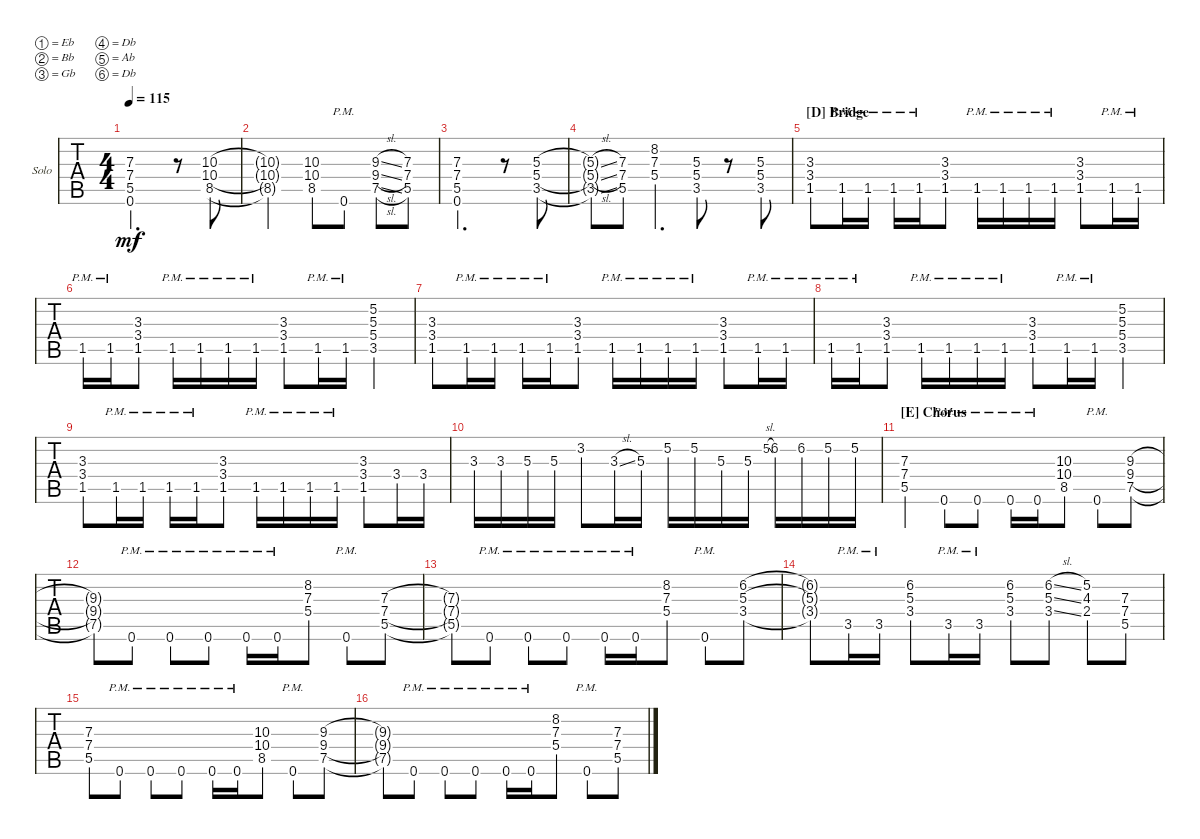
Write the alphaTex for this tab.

\defaultSystemsLayout 4
\bracketExtendMode groupsimilarinstruments
\firstSystemTrackNameOrientation horizontal
\otherSystemsTrackNameOrientation horizontal
\track ("Jake E. Lee (Solo)" "Solo") {instrument distortionguitar}
\staff {tabs}
\tuning (Eb4 Bb3 Gb3 Db3 Ab2 Db2)
\ts (4 4)
\tempo 115
\clef g2
\ks f
(0.6 5.5 7.4 7.3).2{d dy mf} r.8 (10.3 10.4 8.5).8 |
(8.5{t} 10.4{t} 10.3{t}).2 (10.3 10.4 8.5).8 0.6{pm}.8 (7.5{sl} 9.4{sl} 9.3{sl}).8 (7.3 7.4 5.5).8 |
(0.6 5.5 7.4 7.3).2{d} r.8 (3.5 5.4 5.3).8 |
(5.3{sl t} 5.4{sl t} 3.5{sl t}).8 (5.5 7.4 7.3).8 (8.2 7.3 5.4).4{d} (3.5 5.4 5.3).8 r.8 (3.5 5.4 5.3).8 |
\section ("D" "Bridge")
(1.5 3.4 3.3).8 1.5{pm}.16 1.5{pm}.16 1.5{pm}.16 1.5{pm}.16 (1.5 3.4 3.3).8 1.5{pm}.16 1.5{pm}.16 1.5{pm}.16 1.5{pm}.16 (1.5 3.4 3.3).8 1.5{pm}.16 1.5{pm}.16 |
1.5{pm}.16 1.5{pm}.16 (1.5 3.4 3.3).8 1.5{pm}.16 1.5{pm}.16 1.5{pm}.16 1.5{pm}.16 (1.5 3.4 3.3).8 1.5{pm}.16 1.5{pm}.16 (3.5 5.4 5.3 5.2).4 |
(1.5 3.4 3.3).8 1.5{pm}.16 1.5{pm}.16 1.5{pm}.16 1.5{pm}.16 (1.5 3.4 3.3).8 1.5{pm}.16 1.5{pm}.16 1.5{pm}.16 1.5{pm}.16 (1.5 3.4 3.3).8 1.5{pm}.16 1.5{pm}.16 |
1.5{pm}.16 1.5{pm}.16 (1.5 3.4 3.3).8 1.5{pm}.16 1.5{pm}.16 1.5{pm}.16 1.5{pm}.16 (1.5 3.4 3.3).8 1.5{pm}.16 1.5{pm}.16 (3.5 5.4 5.3 5.2).4 |
(1.5 3.4 3.3).8 1.5{pm}.16 1.5{pm}.16 1.5{pm}.16 1.5{pm}.16 (1.5 3.4 3.3).8 1.5{pm}.16 1.5{pm}.16 1.5{pm}.16 1.5{pm}.16 (1.5 3.4 3.3).8 3.4.16 3.4.16 |
3.3.16 3.3.16 5.3.16 5.3.16 3.2.8 3.3{sl}.16 5.3.16 5.2.16 5.2.16 5.3.16 5.3.16 5.2{sl}.8{gr} 6.2.16 6.2.16 5.2.16 5.2.16 |
\section ("E" "Chorus")
(5.5 7.4 7.3).4 0.6{pm}.8 0.6{pm}.8 0.6{pm}.16 0.6{pm}.16 (8.5 10.4 10.3).8 0.6{pm}.8 (7.5 9.4 9.3).8 |
(9.3{t} 9.4{t} 7.5{t}).8 0.6{pm}.8 0.6{pm}.8 0.6{pm}.8 0.6{pm}.16 0.6{pm}.16 (5.4 7.3 8.2).8 0.6{pm}.8 (5.5 7.4 7.3).8 |
(7.3{t} 7.4{t} 5.5{t}).8 0.6{pm}.8 0.6{pm}.8 0.6{pm}.8 0.6{pm}.16 0.6{pm}.16 (5.4 7.3 8.2).8 0.6{pm}.8 (3.4 5.3 6.2).8 |
(6.2{t} 5.3{t} 3.4{t}).8 3.5{pm}.16 3.5{pm}.16 (3.4 5.3 6.2).8 3.5{pm}.16 3.5{pm}.16 (3.4 5.3 6.2).8 (6.2{sl} 5.3{sl} 3.4{sl}).8 (2.4 4.3 5.2).8 (7.3 7.4 5.5).8 |
(5.5 7.4 7.3).8 0.6{pm}.8 0.6{pm}.8 0.6{pm}.8 0.6{pm}.16 0.6{pm}.16 (8.5 10.4 10.3).8 0.6{pm}.8 (7.5 9.4 9.3).8 |
(9.3{t} 9.4{t} 7.5{t}).8 0.6{pm}.8 0.6{pm}.8 0.6{pm}.8 0.6{pm}.16 0.6{pm}.16 (5.4 7.3 8.2).8 0.6{pm}.8 (5.5 7.4 7.3).8
